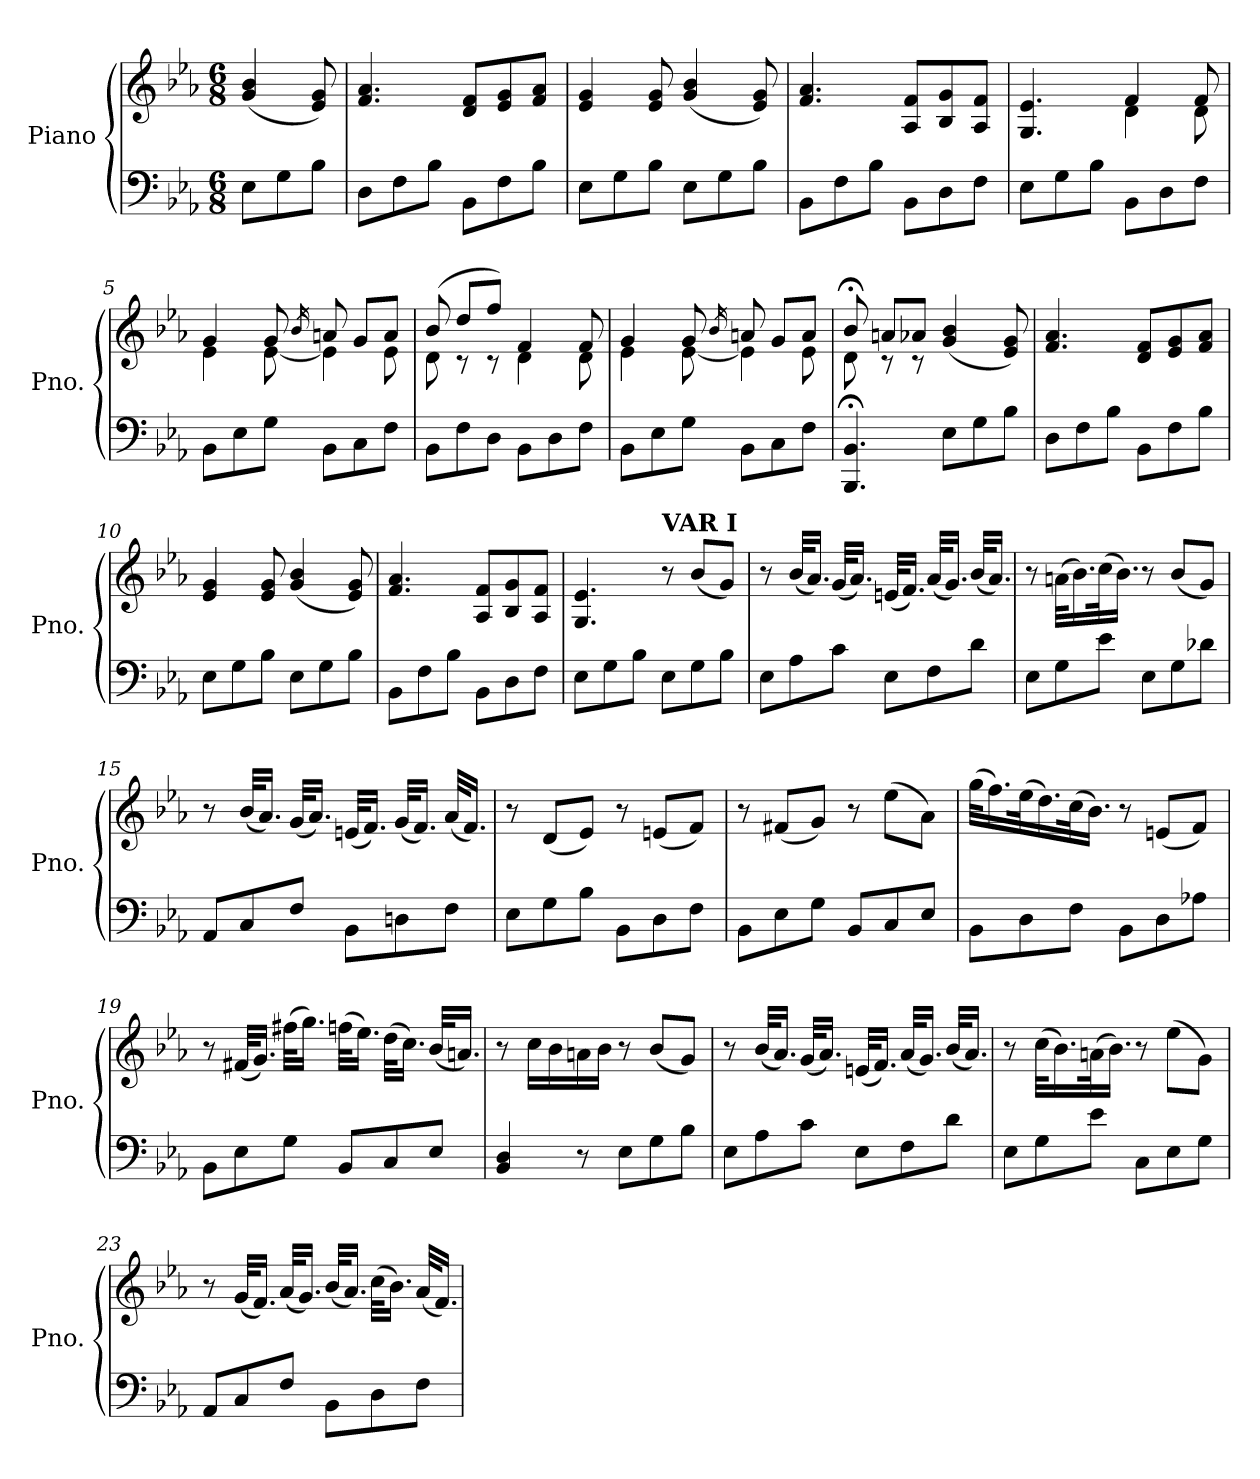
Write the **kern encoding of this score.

**kern	**kern
*part1	*part1
*staff2	*staff1
*I"Piano	*
*I'Pno.	*
*clefF4	*clefG2
*k[b-e-a-]	*k[b-e-a-]
*E-:	*E-:
*M6/8	*M6/8
=	=
8E-\L	(<4g/ 4b-/
8G\	.
8B-\J	8e-/ 8g/)
=1	=1
8D\L	4.f/ 4.a-/
8F\	.
8B-\J	.
8BB-\L	8d/ 8f/L
8F\	8e-/ 8g/
8B-\J	8f/ 8a-/J
=2	=2
8E-\L	4e-/ 4g/
8G\	.
8B-\J	8e-/ 8g/
8E-\L	(<4g/ 4b-/
8G\	.
8B-\J	8e-/ 8g/)
=3	=3
8BB-\L	4.f/ 4.a-/
8F\	.
8B-\J	.
8BB-\L	8A-/ 8f/L
8D\	8B-/ 8g/
8F\J	8A-/ 8f/J
=4	=4
*	*^
8E-\L	4.G/ 4.e-/	4.ryy
8G\	.	.
8B-\J	.	.
8BB-\L	4f/	4d\
8D\	.	.
8F\J	8f/	8d\
=5	=5	=5
8BB-\L	4g/	4e-\
8E-\	.	.
8G\J	8g/	[8e-\
.	16qb-/	.
8BB-\L	8an/	4e-\]
8C\	8g/L	.
8F\J	8a/J	8e-\
=6	=6	=6
8BB-\L	(>8b-/	8d\
8F\	8dd/L	8r
8D\J	8ff/J)	8r
8BB-\L	4f/	4d\
8D\	.	.
8F\J	8f/	8d\
=7	=7	=7
8BB-\L	4g/	4e-\
8E-\	.	.
8G\J	8g/	[8e-\
.	16qb-/	.
8BB-\L	8an/	4e-\]
8C\	8g/L	.
8F\J	8a/J	8e-\
=8	=8	=8
4.BBB-/;< 4.BB-/;<	8b-;</	8d\
.	8an/L	8r
.	8a-X/J	8r
8E-\L	(>4g/ 4b-/	4.ryy
8G\	.	.
8B-\J	8e-/ 8g/)	.
*	*v	*v
=9	=9
8D\L	4.f/ 4.a-/
8F\	.
8B-\J	.
8BB-\L	8d/ 8f/L
8F\	8e-/ 8g/
8B-\J	8f/ 8a-/J
=10	=10
8E-\L	4e-/ 4g/
8G\	.
8B-\J	8e-/ 8g/
8E-\L	(<4g/ 4b-/
8G\	.
8B-\J	8e-/ 8g/)
=11	=11
8BB-\L	4.f/ 4.a-/
8F\	.
8B-\J	.
8BB-\L	8A-/ 8f/L
8D\	8B-/ 8g/
8F\J	8A-/ 8f/J
=12	=12
8E-\L	4.G/ 4.e-/
8G\	.
8B-\J	.
!	!LO:TX:a:B:t=VAR I
8E-\L	8r
8G\	(<8b-/L
8B-\J	8g/J)
=13	=13
8E-\L	8r
8A-\	(<32b-/KLL
.	16.a-/JJ)
8c\J	(<32g/KLL
.	16.a-/JJ)
8E-\L	(<32en/KLL
.	16.f/JJ)
8F\	(<32a-/KLL
.	16.g/JJ)
8d\J	(<32b-/KLL
.	16.a-/JJ)
=14	=14
8E-\L	8r
8G\	(>32an\KLL
.	16.b-\)
8e-\J	(>32cc\K
.	16.b-\JJ)
8E-\L	8r
8G\	(<8b-/L
8d-X\J	8g/J)
=15	=15
8AA-/L	8r
8C/	(<32b-/KLL
.	16.a-/JJ)
8F/J	(<32g/KLL
.	16.a-/JJ)
8BB-\L	(<32en/KLL
.	16.f/JJ)
8Dn\	(<32g/KLL
.	16.f/JJ)
8F\J	(<32a-/KLL
.	16.f/JJ)
=16	=16
8E-\L	8r
8G\	(<8d/L
8B-\J	8e-/J)
8BB-\L	8r
8D\	(<8en/L
8F\J	8f/J)
=17	=17
8BB-\L	8r
8E-\	(<8f#X/L
8G\J	8g/J)
8BB-/L	8r
8C/	(>8ee-\L
8E-/J	8a-\J)
=18	=18
8BB-\L	(>32gg\KLL
.	16.ff\)
8D\	(>32ee-\K
.	16.dd\)
8F\J	(>32cc\K
.	16.b-\JJ)
8BB-\L	8r
8D\	(<8en/L
8A-X\J	8f/J)
=19	=19
8BB-\L	8r
8E-\	(<32f#X/KLL
.	16.g/JJ)
8G\J	(>32ff#X\KLL
.	16.gg\JJ)
8BB-/L	(>32ffn\KLL
.	16.ee-\JJ)
8C/	(>32dd\KLL
.	16.cc\JJ)
8E-/J	(<32b-/KLL
.	16.an/JJ)
=20	=20
4BB-/ 4D/	8r
.	16cc\LL
.	16b-\
8r	16an\
.	16b-\JJ
8E-\L	8r
8G\	(<8b-/L
8B-\J	8g/J)
=21	=21
8E-\L	8r
8A-\	(<32b-/KLL
.	16.a-/JJ)
8c\J	(<32g/KLL
.	16.a-/JJ)
8E-\L	(<32en/KLL
.	16.f/JJ)
8F\	(<32a-/KLL
.	16.g/JJ)
8d\J	(<32b-/KLL
.	16.a-/JJ)
=22	=22
8E-\L	8r
8G\	(>32cc\KLL
.	16.b-\)
8e-\J	(>32an\K
.	16.b-\JJ)
8C\L	8r
8E-\	(>8ee-\L
8G\J	8g\J)
=23	=23
8AA-/L	8r
8C/	(<32g/KLL
.	16.f/JJ)
8F/J	(<32a-/KLL
.	16.g/JJ)
8BB-\L	(<32b-/KLL
.	16.a-/JJ)
8D\	(>32cc\KLL
.	16.b-\JJ)
8F\J	(<32a-/KLL
.	16.f/JJ)
=	=
*-	*-
